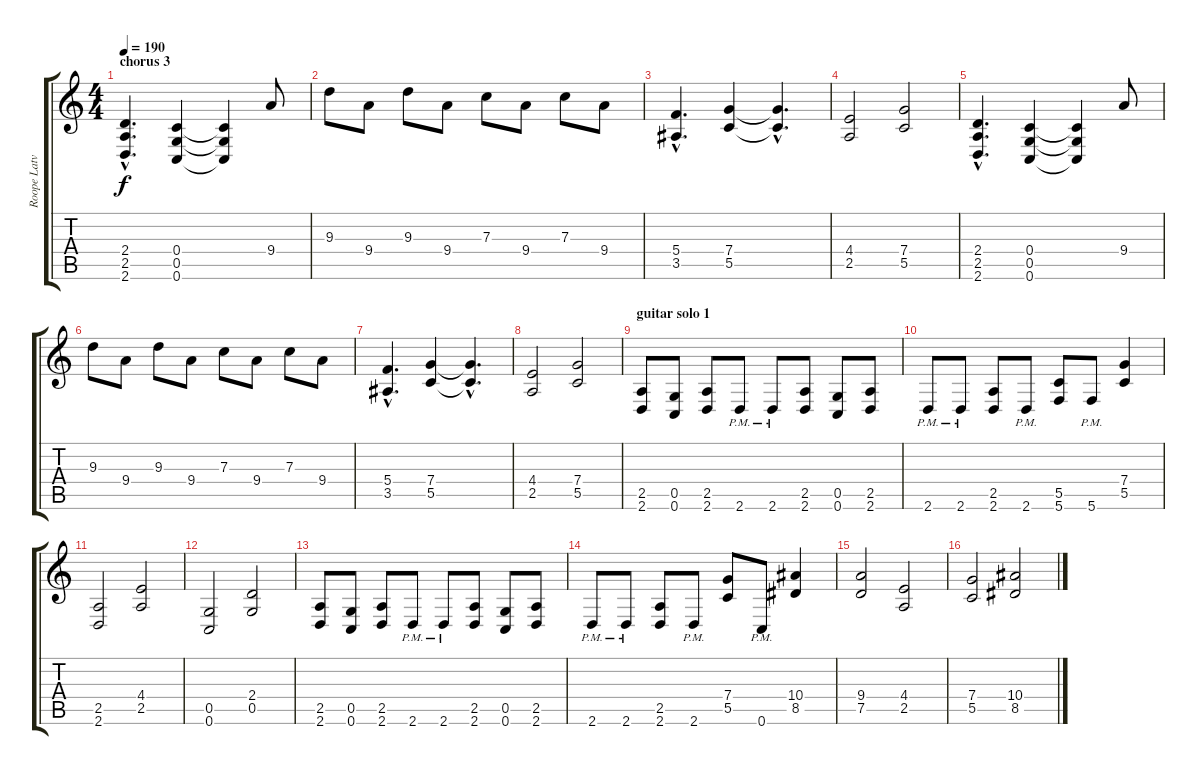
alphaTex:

\track ("Roope Latvala" "Roope Latv") {instrument distortionguitar}
\staff {score tabs}
\tuning (D4 A3 F3 C3 G2 C2) {hide}
\ts (4 4)
\section ("" "chorus 3")
\tempo 190
\clef g2
\ks c
(2.4{hac} 2.5{hac} 2.6{hac}).4{d dy f} (0.4 0.5 0.6).4 (0.4{t} 0.5{t} 0.6{t}).4 9.4.8 |
9.3.8 9.4.8 9.3.8 9.4.8 7.3.8 9.4.8 7.3.8 9.4.8 |
(5.4{hac} 3.5{hac}).4{d} (7.4 5.5).4 (7.4{hac t} 5.5{hac t}).4{d} |
(4.4 2.5).2 (7.4 5.5).2 |
(2.4{hac} 2.5{hac} 2.6{hac}).4{d} (0.4 0.5 0.6).4 (0.4{t} 0.5{t} 0.6{t}).4 9.4.8 |
9.3.8 9.4.8 9.3.8 9.4.8 7.3.8 9.4.8 7.3.8 9.4.8 |
(5.4{hac} 3.5{hac}).4{d} (7.4 5.5).4 (7.4{hac t} 5.5{hac t}).4{d} |
(4.4 2.5).2 (7.4 5.5).2 |
\section ("" "guitar solo 1")
(2.5 2.6).8 (0.5 0.6).8 (2.5 2.6).8 2.6{pm}.8 2.6{pm}.8 (2.5 2.6).8 (0.5 0.6).8 (2.5 2.6).8 |
2.6{pm}.8 2.6{pm}.8 (2.5 2.6).8 2.6{pm}.8 (5.5 5.6).8 5.6{pm}.8 (7.4 5.5).4 |
(2.5 2.6).2 (4.4 2.5).2 |
(0.5 0.6).2 (2.4 0.5).2 |
(2.5 2.6).8 (0.5 0.6).8 (2.5 2.6).8 2.6{pm}.8 2.6{pm}.8 (2.5 2.6).8 (0.5 0.6).8 (2.5 2.6).8 |
2.6{pm}.8 2.6{pm}.8 (2.5 2.6).8 2.6{pm}.8 (7.4 5.5).8 0.6{pm}.8 (10.4 8.5).4 |
(9.4 7.5).2 (4.4 2.5).2 |
(7.4 5.5).2 (10.4 8.5).2
